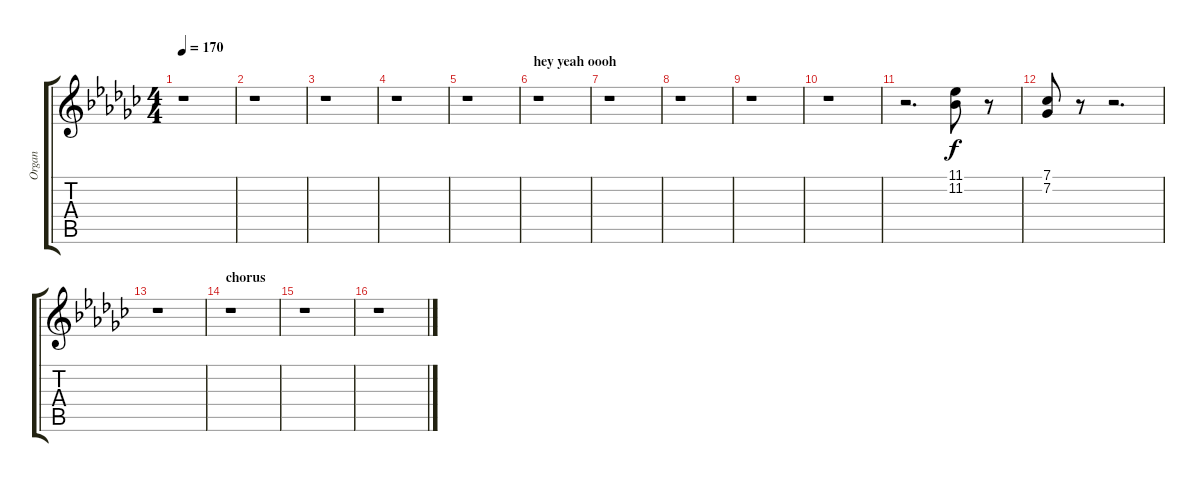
\track ("Organ" "Organ") {instrument electricpiano1}
\staff {score tabs}
\tuning (E4 B3 G3 D3 A2 E2) {hide}
\ts (4 4)
\tempo 170
\clef g2
\ks ebminor
r.1{dy f} |
r.1 |
r.1 |
r.1 |
r.1 |
\section ("" "hey yeah oooh")
r.1 |
r.1 |
r.1 |
r.1 |
r.1 |
r.2{d} (11.1 11.2).8 r.8 |
(7.1 7.2).8 r.8 r.2{d} |
r.1 |
\section ("" "chorus")
r.1 |
r.1 |
r.1
